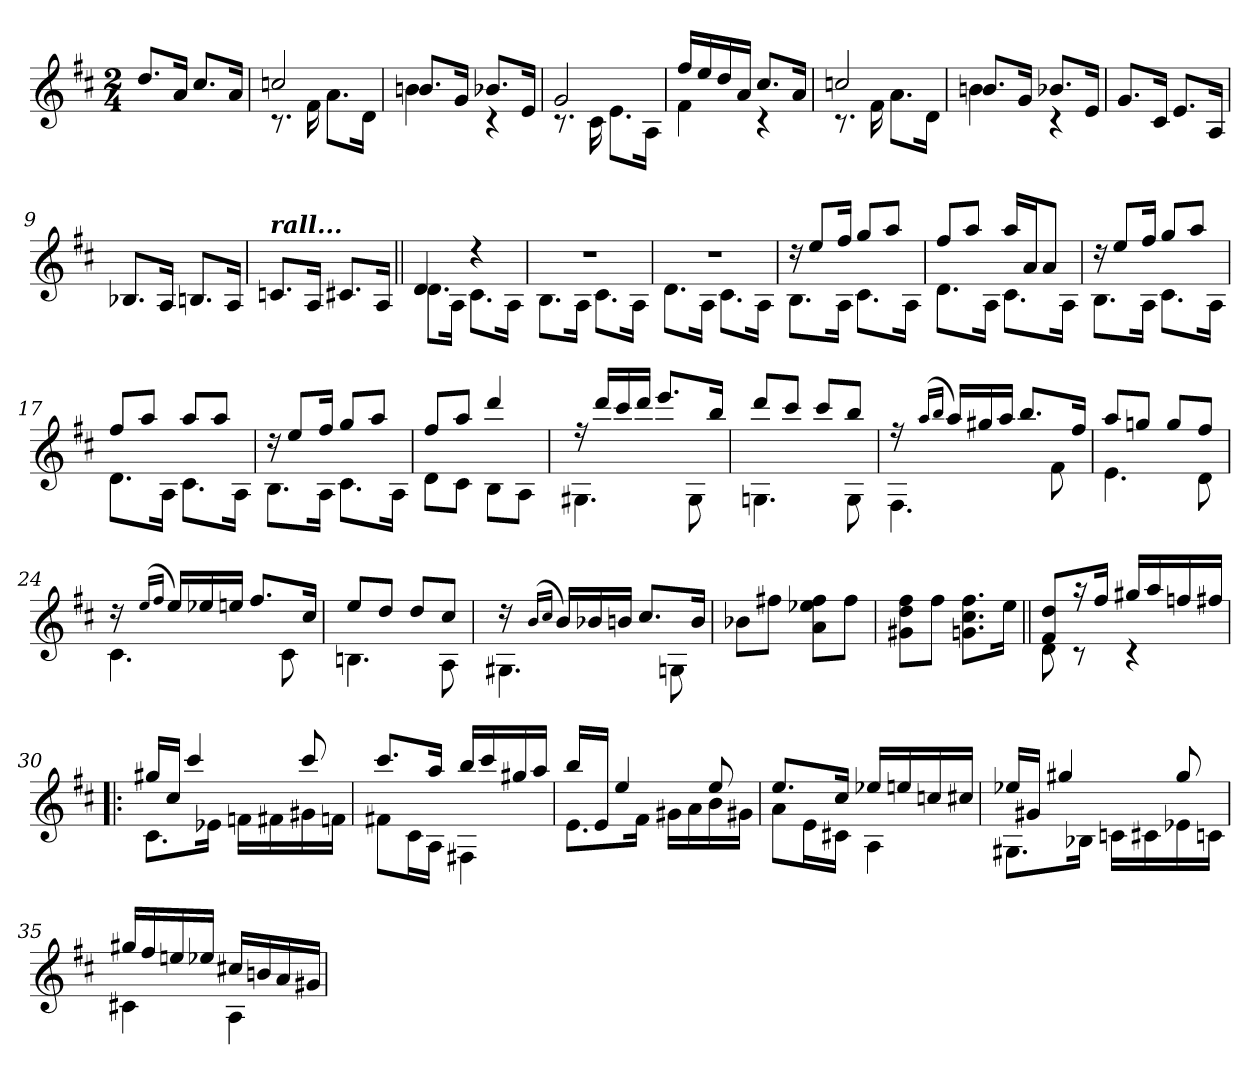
**kern
*part1
*staff1
*clefG2
*k[f#c#]
*D:
*M2/4
=1
8.dd/L
16a/Jk
8.cc#/L
16a/Jk
=2
*^
2ccn/	8.rc
.	16f#\
.	8.a\L
.	16d\Jk
=3	=3
8.b/L	4bn\
16g/Jk	.
8.b-X/L	4rc
16e/Jk	.
=4	=4
2g/	8.rc
.	16c#\
.	8.e\L
.	16A\Jk
=5	=5
16ff#/LL	4f#\
16ee/	.
16dd/	.
16a/JJ	.
8.cc#/L	4rc
16a/Jk	.
!!LO:LB:g=z	!!
=6	=6
2ccn/	8.rc
.	16f#\
.	8.a\L
.	16d\Jk
=7	=7
8.b/L	4bn\
16g/Jk	.
8.b-X/L	4rc
16e/Jk	.
*v	*v
=8
8.g/L
16c#/Jk
8.e/L
16A/Jk
=9
8.B-X/L
16A/Jk
8.Bn/L
16A/Jk
=10
!LO:TX:a:Bi:t=rall...
8.cn/L
16A/Jk
8.c#X/L
16A/Jk
!!LO:LB:g=z
=11||
*^
4d/	8.d\L
.	16A\Jk
4rdd	8.c#\L
.	16A\Jk
=12	=12
2rdd	8.B\L
.	16A\Jk
.	8.c#\L
.	16A\Jk
=13	=13
2rdd	8.d\L
.	16A\Jk
.	8.c#\L
.	16A\Jk
=14	=14
16rdd	8.B\L
8ee/L	.
16ff#/Jk	16A\Jk
8gg/L	8.c#\L
8aa/J	.
.	16A\Jk
=15	=15
8ff#/L	8.d\L
8aa/J	.
.	16A\Jk
16aa/LL	8.c#\L
16a/J	.
8a/J	.
.	16A\Jk
!!LO:LB:g=z	!!
=16	=16
16rdd	8.B\L
8ee/L	.
16ff#/Jk	16A\Jk
8gg/L	8.c#\L
8aa/J	.
.	16A\Jk
=17	=17
8ff#/L	8.d\L
8aa/J	.
.	16A\Jk
8aa/L	8.c#\L
8aa/J	.
.	16A\Jk
=18	=18
16rdd	8.B\L
8ee/L	.
16ff#/Jk	16A\Jk
8gg/L	8.c#\L
8aa/J	.
.	16A\Jk
=19	=19
8ff#/L	8d\L
8aa/J	8c#\J
4ddd/	8B\L
.	8A\J
=20	=20
16rff	4.G#X\
16ddd/LL	.
16ccc#/	.
16ddd/JJ	.
8.eee/L	.
.	8G#\
16bb/Jk	.
!!LO:LB:g=z	!!
=21	=21
8ddd/L	4.Gn\
8ccc#/J	.
8ccc#/L	.
8bb/J	8G\
=22	=22
16ree	4.F#\
(<16qaa/LL	.
16qbb/JJ	.
16aa/LL)	.
16gg#X/	.
16aa/JJ	.
8.bb/L	.
.	8f#\
16ff#/Jk	.
=23	=23
8aa/L	4.e\
8ggn/J	.
8gg/L	.
8ff#/J	8d\
=24	=24
16rdd	4.c#\
(<16qee/LL	.
16qff#/JJ	.
16ee/LL)	.
16ee-X/	.
16een/JJ	.
8.ff#/L	.
.	8c#\
16cc#/Jk	.
=25	=25
8ee/L	4.Bn\
8dd/J	.
8dd/L	.
8cc#/J	8A\
!!LO:LB:g=z	!!
=26	=26
16rdd	4.G#X\
(<16qb/LL	.
16qcc#/JJ	.
16b/LL)	.
16b-X/	.
16bn/JJ	.
8.cc#/L	.
.	8Gn\
16b/Jk	.
*v	*v
=27
8b-X\L
8ff#X\J
8a\ 8ee-X\ 8ff#\L
8ff#\J
=28
8g#X\ 8dd\ 8ff#\L
8ff#\J
8.gn\ 8.cc#\ 8.ff#\L
16ee\Jk
=29||
*^
8f#/ 8dd/L	8d\
16r	8rc
16ff#/Jk	.
16gg#X/LL	4rc
16aa/	.
16ffn/	.
16ff#X/JJ	.
!!LO:LB:g=z	!!
=30!|:	=30!|:
16gg#X/LL	8.c#\L
16cc#/JJ	.
4ccc#/	.
.	16e-X\Jk
.	16fn\LL
.	16f#X\
8ccc#/	16g#X\
.	16fn\JJ
=31	=31
8.ccc#/L	8f#X\L
.	16c#\L
16aa/Jk	16A\JJ
16bb/LL	4F#X\
16ccc#/	.
16gg#X/	.
16aa/JJ	.
=32	=32
16bb/LL	8.e\L
16e/JJ	.
4ee/	.
.	16f#\Jk
.	16g#X\LL
.	16a\
8ee/	16b\
.	16g#X\JJ
=33	=33
8.ee/L	8a\L
.	16e\L
16cc#/Jk	16c#X\JJ
16ee-X/LL	4A\
16een/	.
16ccn/	.
16cc#X/JJ	.
!!LO:LB:g=z	!!
=34	=34
16ee-X/LL	8.G#X\L
16g#X/JJ	.
4gg#X/	.
.	16B-X\Jk
.	16cn\LL
.	16c#X\
8gg#/	16e-X\
.	16cn\JJ
=35	=35
16gg#X/LL	4c#X\
16ff#/	.
16een/	.
16ee-X/JJ	.
16cc#X/LL	4A\
16bn/	.
16a/	.
16g#X/JJ	.
*v	*v
=
*-
